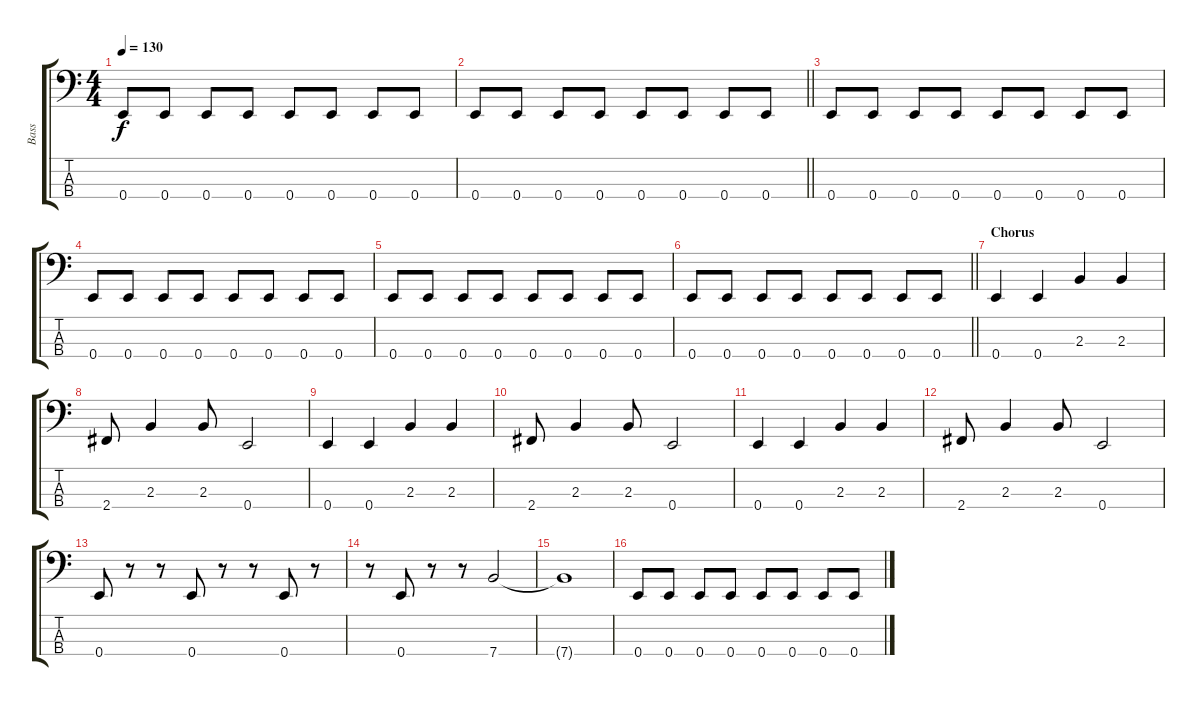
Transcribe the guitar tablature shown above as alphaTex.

\track ("Bass" "Bass") {instrument electricbassfinger}
\staff {score tabs}
\tuning (G2 D2 A1 E1) {hide}
\ts (4 4)
\tempo 130
\clef f4
\ks c
0.4.8{dy f} 0.4.8 0.4.8 0.4.8 0.4.8 0.4.8 0.4.8 0.4.8 |
\barLineRight lightlight
0.4.8 0.4.8 0.4.8 0.4.8 0.4.8 0.4.8 0.4.8 0.4.8 |
0.4.8 0.4.8 0.4.8 0.4.8 0.4.8 0.4.8 0.4.8 0.4.8 |
0.4.8 0.4.8 0.4.8 0.4.8 0.4.8 0.4.8 0.4.8 0.4.8 |
0.4.8 0.4.8 0.4.8 0.4.8 0.4.8 0.4.8 0.4.8 0.4.8 |
\barLineRight lightlight
0.4.8 0.4.8 0.4.8 0.4.8 0.4.8 0.4.8 0.4.8 0.4.8 |
\section ("" "Chorus")
0.4.4 0.4.4 2.3.4 2.3.4 |
2.4.8 2.3.4 2.3.8 0.4.2 |
0.4.4 0.4.4 2.3.4 2.3.4 |
2.4.8 2.3.4 2.3.8 0.4.2 |
0.4.4 0.4.4 2.3.4 2.3.4 |
2.4.8 2.3.4 2.3.8 0.4.2 |
0.4.8 r.8 r.8 0.4.8 r.8 r.8 0.4.8 r.8 |
r.8 0.4.8 r.8 r.8 7.4.2 |
7.4{t}.1 |
0.4.8 0.4.8 0.4.8 0.4.8 0.4.8 0.4.8 0.4.8 0.4.8
